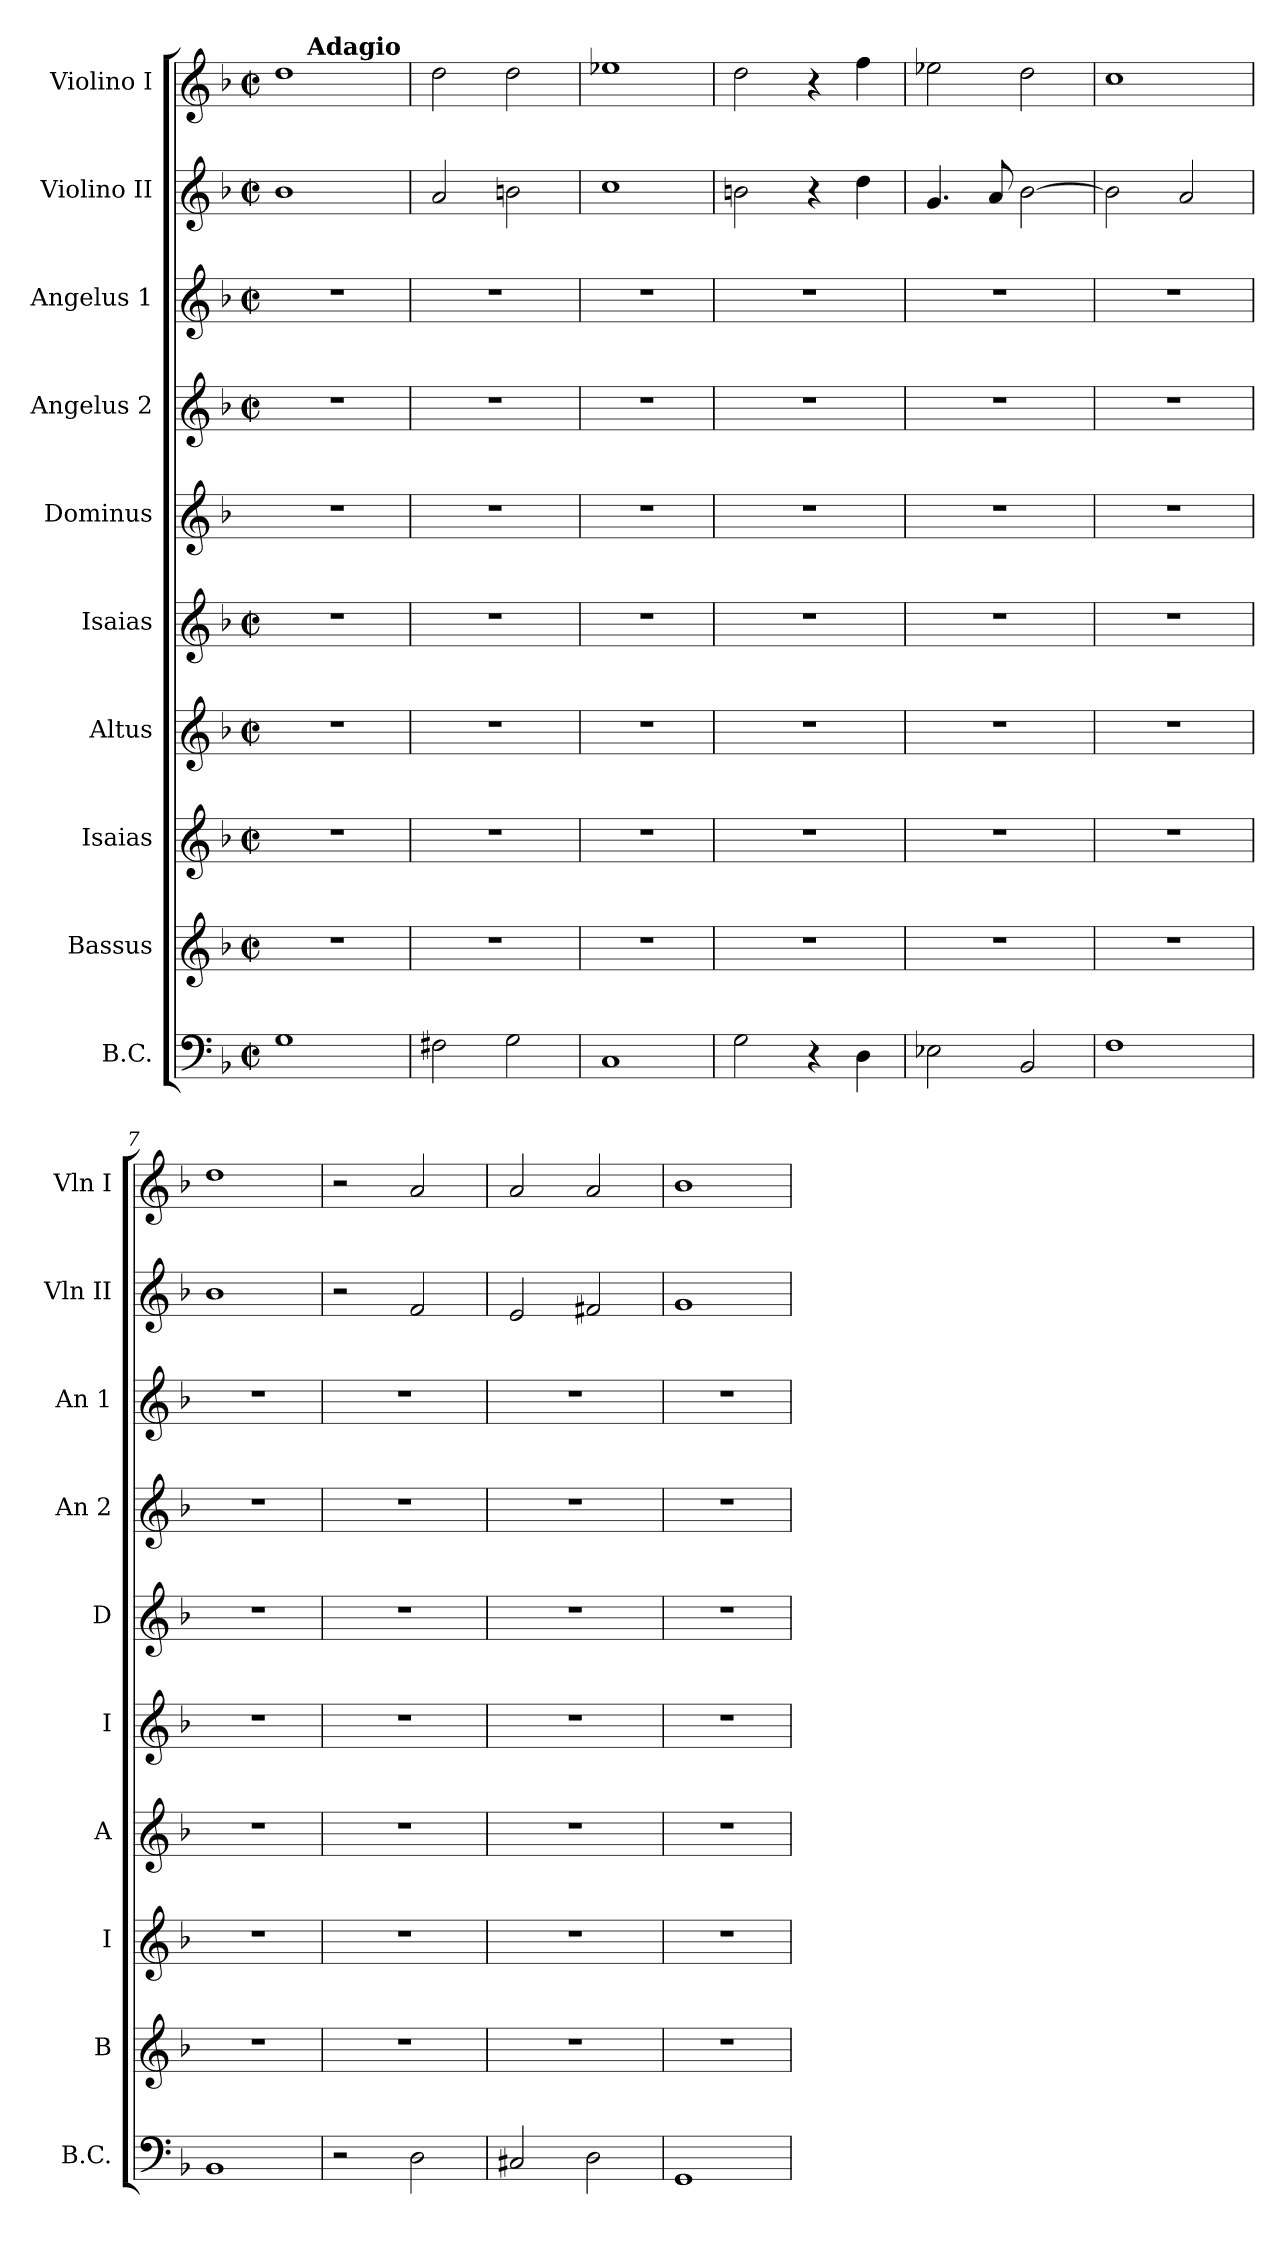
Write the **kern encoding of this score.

**kern	**kern	**kern	**kern	**kern	**kern	**kern	**kern	**kern	**kern
*part10	*part9	*part8	*part7	*part6	*part5	*part4	*part3	*part2	*part1
*staff10	*staff9	*staff8	*staff7	*staff6	*staff5	*staff4	*staff3	*staff2	*staff1
*I"B.C.	*I"Bassus	*I"Isaias	*I"Altus	*I"Isaias	*I"Dominus	*I"Angelus 2	*I"Angelus 1	*I"Violino II	*I"Violino I
*I'B.C.	*I'B	*I'I	*I'A	*I'I	*I'D	*I'An 2	*I'An 1	*I'Vln II	*I'Vln I
*clefF4	*clefG2	*clefG2	*clefG2	*clefG2	*clefG2	*clefG2	*clefG2	*clefG2	*clefG2
*k[b-]	*k[b-]	*k[b-]	*k[b-]	*k[b-]	*k[b-]	*k[b-]	*k[b-]	*k[b-]	*k[b-]
*F:	*F:	*F:	*F:	*F:	*F:	*F:	*F:	*F:	*F:
*M2/2	*M2/2	*M2/2	*M2/2	*M2/2	*	*M2/2	*M2/2	*M2/2	*M2/2
*met(c|)	*met(c|)	*met(c|)	*met(c|)	*met(c|)	*	*met(c|)	*met(c|)	*met(c|)	*met(c|)
=1	=1	=1	=1	=1	=1	=1	=1	=1	=1
*	*	*	*	*	*	*	*	*	*^
1G	1r	1r	1r	1r	1r	1r	1r	1b-	1dd	8ryy
!	!	!	!	!	!	!	!	!	!	!LO:TX:a:B:t=Adagio
.	.	.	.	.	.	.	.	.	.	2..ryy
*	*	*	*	*	*	*	*	*	*v	*v
=2	=2	=2	=2	=2	=2	=2	=2	=2	=2
2F#X\	1r	1r	1r	1r	1r	1r	1r	2a/	2dd\
2G\	.	.	.	.	.	.	.	2bn\	2dd\
=3	=3	=3	=3	=3	=3	=3	=3	=3	=3
1C	1r	1r	1r	1r	1r	1r	1r	1cc	1ee-X
=4	=4	=4	=4	=4	=4	=4	=4	=4	=4
2G\	1r	1r	1r	1r	1r	1r	1r	2bn\	2dd\
4r	.	.	.	.	.	.	.	4r	4r
4D\	.	.	.	.	.	.	.	4dd\	4ff\
=5	=5	=5	=5	=5	=5	=5	=5	=5	=5
2E-X\	1r	1r	1r	1r	1r	1r	1r	4.g/	2ee-X\
.	.	.	.	.	.	.	.	8a/	.
2BB-/	.	.	.	.	.	.	.	[>2b-\	2dd\
=6	=6	=6	=6	=6	=6	=6	=6	=6	=6
1F	1r	1r	1r	1r	1r	1r	1r	2b-\]	1cc
.	.	.	.	.	.	.	.	2a/	.
=7	=7	=7	=7	=7	=7	=7	=7	=7	=7
1BB-	1r	1r	1r	1r	1r	1r	1r	1b-	1dd
=8	=8	=8	=8	=8	=8	=8	=8	=8	=8
2r	1r	1r	1r	1r	1r	1r	1r	2r	2r
2D\	.	.	.	.	.	.	.	2f/	2a/
!!LO:LB:g=z
=9	=9	=9	=9	=9	=9	=9	=9	=9	=9
2C#X/	1r	1r	1r	1r	1r	1r	1r	2e/	2a/
2D\	.	.	.	.	.	.	.	2f#X/	2a/
=10	=10	=10	=10	=10	=10	=10	=10	=10	=10
1GG	1r	1r	1r	1r	1r	1r	1r	1g	1b-
=	=	=	=	=	=	=	=	=	=
*-	*-	*-	*-	*-	*-	*-	*-	*-	*-
